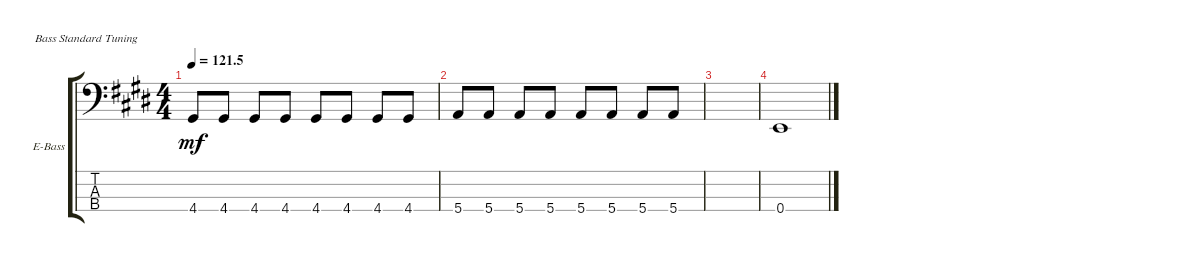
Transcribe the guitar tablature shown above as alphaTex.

\defaultSystemsLayout 4
\bracketExtendMode groupsimilarinstruments
\firstSystemTrackNameOrientation horizontal
\otherSystemsTrackNameOrientation horizontal
\track ("Electric Bass" "E-Bass") {solo instrument electricbassfinger}
\staff {score tabs}
\tuning (G2 D2 A1 E1)
\ts (4 4)
\tempo
121.5
\accidentals auto
\clef f4
\ottava regular
\simile none
\scale
0.333333
\ks e
4.4.8{dy mf} 4.4.8 4.4.8 4.4.8 4.4.8 4.4.8 4.4.8 4.4.8 |
\scale
0.333333 5.4.8 5.4.8 5.4.8 5.4.8 5.4.8 5.4.8 5.4.8 5.4.8 |
\scale
0.333333 |
\scale
0.333333 0.4.1
